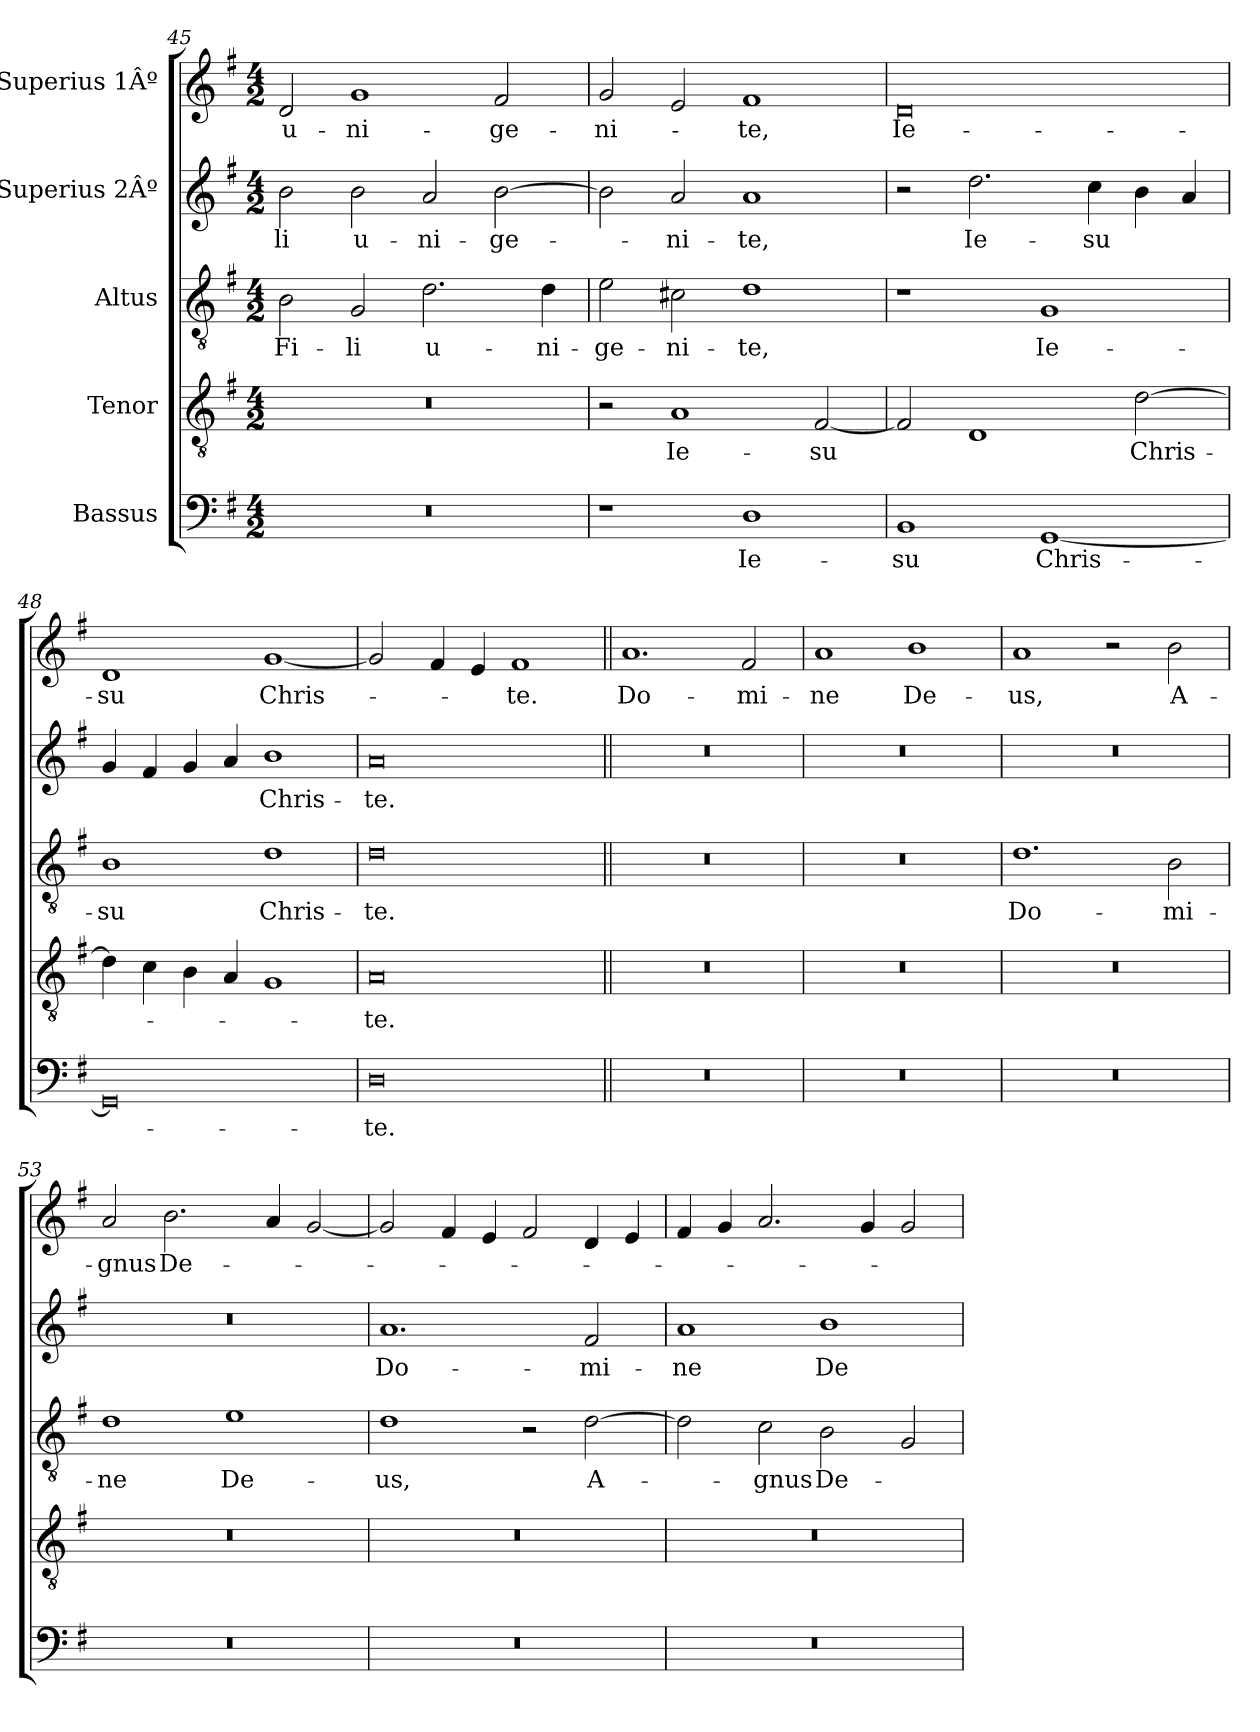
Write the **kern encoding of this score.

**kern	**text	**kern	**text	**kern	**text	**kern	**text	**kern	**text
*part5	*part5	*part4	*part4	*part3	*part3	*part2	*part2	*part1	*part1
*staff5	*staff5	*staff4	*staff4	*staff3	*staff3	*staff2	*staff2	*staff1	*staff1
*I"Bassus	*	*I"Tenor	*	*I"Altus	*	*I"Superius 2Âº	*	*I"Superius 1Âº	*
*clefF4	*	*clefGv2	*	*clefGv2	*	*clefG2	*	*clefG2	*
*k[f#]	*	*k[f#]	*	*k[f#]	*	*k[f#]	*	*k[f#]	*
*M4/2	*	*M4/2	*	*M4/2	*	*M4/2	*	*M4/2	*
=45	=45	=45	=45	=45	=45	=45	=45	=45	=45
0r	.	0r	.	2B\	Fi-	2b\	-li	2d/	u-
.	.	.	.	2G/	-li	2b\	u-	1g/	-ni-
.	.	.	.	2.d\	u-	2a/	-ni-	.	.
.	.	.	.	.	.	[2b\	-ge-	2f#/	-ge-
.	.	.	.	4d\	-ni-	.	.	.	.
=46	=46	=46	=46	=46	=46	=46	=46	=46	=46
1r	.	2r	.	2e\	-ge-	2b\]	.	2g/	-ni-
.	.	1A/	Ie-	2c#X\	-ni-	2a/	-ni-	2e/	.
1D\	Ie-	.	.	1d\	-te,	1a/	-te,	1f#/	-te,
.	.	[2F#/	-su	.	.	.	.	.	.
=47	=47	=47	=47	=47	=47	=47	=47	=47	=47
1BB/	-su	2F#/]	.	1r	.	2r	.	0d/	Ie-
.	.	1D/	.	.	.	2.dd\	Ie-	.	.
[1GG/	Chris-	.	.	1G/	Ie-	.	.	.	.
.	.	.	.	.	.	4cc\	-su	.	.
.	.	[2d\	Chris-	.	.	4b\	.	.	.
.	.	.	.	.	.	4a/	.	.	.
=48	=48	=48	=48	=48	=48	=48	=48	=48	=48
0GG/]	.	4d\]	.	1B\	-su	4g/	.	1d/	-su
.	.	4c\	.	.	.	4f#/	.	.	.
.	.	4B\	.	.	.	4g/	.	.	.
.	.	4A/	.	.	.	4a/	.	.	.
.	.	1G/	.	1d\	Chris-	1b\	Chris-	[1g/	Chris-
=49	=49	=49	=49	=49	=49	=49	=49	=49	=49
0D/	-te.	0A/	-te.	0d/	-te.	0a/	-te.	2g/]	.
.	.	.	.	.	.	.	.	4f#/	.
.	.	.	.	.	.	.	.	4e/	.
.	.	.	.	.	.	.	.	1f#/	-te.
=50||	=50||	=50||	=50||	=50||	=50||	=50||	=50||	=50||	=50||
0r	.	0r	.	0r	.	0r	.	1.a/	Do-
.	.	.	.	.	.	.	.	2f#/	-mi-
=51	=51	=51	=51	=51	=51	=51	=51	=51	=51
0r	.	0r	.	0r	.	0r	.	1a/	-ne
.	.	.	.	.	.	.	.	1b\	De-
=52	=52	=52	=52	=52	=52	=52	=52	=52	=52
0r	.	0r	.	1.d\	Do-	0r	.	1a/	-us,
.	.	.	.	.	.	.	.	2r	.
.	.	.	.	2B\	-mi-	.	.	2b\	A-
=53	=53	=53	=53	=53	=53	=53	=53	=53	=53
0r	.	0r	.	1d\	-ne	0r	.	2a/	-gnus
.	.	.	.	.	.	.	.	2.b\	De-
.	.	.	.	1e\	De-	.	.	.	.
.	.	.	.	.	.	.	.	4a/	.
.	.	.	.	.	.	.	.	[2g/	.
=54	=54	=54	=54	=54	=54	=54	=54	=54	=54
0r	.	0r	.	1d\	-us,	1.a/	Do-	2g/]	.
.	.	.	.	.	.	.	.	4f#/	.
.	.	.	.	.	.	.	.	4e/	.
.	.	.	.	2r	.	.	.	2f#/	.
.	.	.	.	[2d\	A-	2f#/	-mi-	4d/	.
.	.	.	.	.	.	.	.	4e/	.
=55	=55	=55	=55	=55	=55	=55	=55	=55	=55
0r	.	0r	.	2d\]	.	1a/	-ne	4f#/	.
.	.	.	.	.	.	.	.	4g/	.
.	.	.	.	2c\	-gnus	.	.	2.a/	.
.	.	.	.	2B\	De-	1b\	De-	.	.
.	.	.	.	.	.	.	.	4g/	.
.	.	.	.	2G/	.	.	.	2g/	.
=	=	=	=	=	=	=	=	=	=
*-	*-	*-	*-	*-	*-	*-	*-	*-	*-
